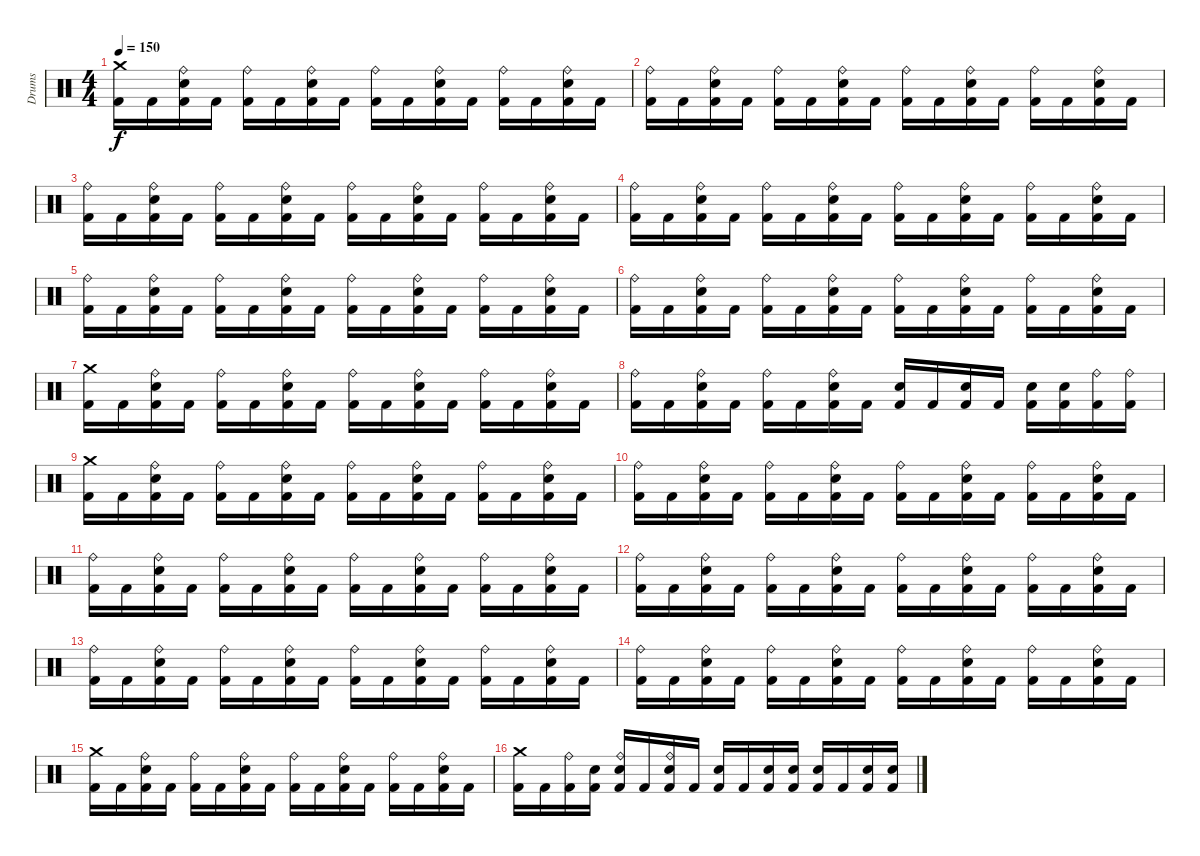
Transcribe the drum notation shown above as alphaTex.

\track ("Drums" "Drums") {instrument percussion}
\staff {score}
\articulation defaults
\ts (4 4)
\tempo 150
\clef neutral
\ks c
("Kick (hit) 2" "Crash medium (hit)").16{dy f} "Kick (hit) 2".16 ("Ride (bell)" "Kick (hit) 2" "Snare (hit) 2").16 "Kick (hit) 2".16 ("Ride (bell)" "Kick (hit) 2").16 "Kick (hit) 2".16 ("Ride (bell)" "Kick (hit) 2" "Snare (hit) 2").16 "Kick (hit) 2".16 ("Ride (bell)" "Kick (hit) 2").16 "Kick (hit) 2".16 ("Ride (bell)" "Kick (hit) 2" "Snare (hit) 2").16 "Kick (hit) 2".16 ("Ride (bell)" "Kick (hit) 2").16 "Kick (hit) 2".16 ("Ride (bell)" "Kick (hit) 2" "Snare (hit) 2").16 "Kick (hit) 2".16 |
("Ride (bell)" "Kick (hit) 2").16 "Kick (hit) 2".16 ("Ride (bell)" "Kick (hit) 2" "Snare (hit) 2").16 "Kick (hit) 2".16 ("Ride (bell)" "Kick (hit) 2").16 "Kick (hit) 2".16 ("Ride (bell)" "Kick (hit) 2" "Snare (hit) 2").16 "Kick (hit) 2".16 ("Ride (bell)" "Kick (hit) 2").16 "Kick (hit) 2".16 ("Ride (bell)" "Kick (hit) 2" "Snare (hit) 2").16 "Kick (hit) 2".16 ("Ride (bell)" "Kick (hit) 2").16 "Kick (hit) 2".16 ("Ride (bell)" "Kick (hit) 2" "Snare (hit) 2").16 "Kick (hit) 2".16 |
("Ride (bell)" "Kick (hit) 2").16 "Kick (hit) 2".16 ("Ride (bell)" "Kick (hit) 2" "Snare (hit) 2").16 "Kick (hit) 2".16 ("Ride (bell)" "Kick (hit) 2").16 "Kick (hit) 2".16 ("Ride (bell)" "Kick (hit) 2" "Snare (hit) 2").16 "Kick (hit) 2".16 ("Ride (bell)" "Kick (hit) 2").16 "Kick (hit) 2".16 ("Ride (bell)" "Kick (hit) 2" "Snare (hit) 2").16 "Kick (hit) 2".16 ("Ride (bell)" "Kick (hit) 2").16 "Kick (hit) 2".16 ("Ride (bell)" "Kick (hit) 2" "Snare (hit) 2").16 "Kick (hit) 2".16 |
("Ride (bell)" "Kick (hit) 2").16 "Kick (hit) 2".16 ("Ride (bell)" "Kick (hit) 2" "Snare (hit) 2").16 "Kick (hit) 2".16 ("Ride (bell)" "Kick (hit) 2").16 "Kick (hit) 2".16 ("Ride (bell)" "Kick (hit) 2" "Snare (hit) 2").16 "Kick (hit) 2".16 ("Ride (bell)" "Kick (hit) 2").16 "Kick (hit) 2".16 ("Ride (bell)" "Kick (hit) 2" "Snare (hit) 2").16 "Kick (hit) 2".16 ("Ride (bell)" "Kick (hit) 2").16 "Kick (hit) 2".16 ("Ride (bell)" "Kick (hit) 2" "Snare (hit) 2").16 "Kick (hit) 2".16 |
("Ride (bell)" "Kick (hit) 2").16 "Kick (hit) 2".16 ("Ride (bell)" "Kick (hit) 2" "Snare (hit) 2").16 "Kick (hit) 2".16 ("Ride (bell)" "Kick (hit) 2").16 "Kick (hit) 2".16 ("Ride (bell)" "Kick (hit) 2" "Snare (hit) 2").16 "Kick (hit) 2".16 ("Ride (bell)" "Kick (hit) 2").16 "Kick (hit) 2".16 ("Ride (bell)" "Kick (hit) 2" "Snare (hit) 2").16 "Kick (hit) 2".16 ("Ride (bell)" "Kick (hit) 2").16 "Kick (hit) 2".16 ("Ride (bell)" "Kick (hit) 2" "Snare (hit) 2").16 "Kick (hit) 2".16 |
("Ride (bell)" "Kick (hit) 2").16 "Kick (hit) 2".16 ("Ride (bell)" "Kick (hit) 2" "Snare (hit) 2").16 "Kick (hit) 2".16 ("Ride (bell)" "Kick (hit) 2").16 "Kick (hit) 2".16 ("Ride (bell)" "Kick (hit) 2" "Snare (hit) 2").16 "Kick (hit) 2".16 ("Ride (bell)" "Kick (hit) 2").16 "Kick (hit) 2".16 ("Ride (bell)" "Kick (hit) 2" "Snare (hit) 2").16 "Kick (hit) 2".16 ("Ride (bell)" "Kick (hit) 2").16 "Kick (hit) 2".16 ("Ride (bell)" "Kick (hit) 2" "Snare (hit) 2").16 "Kick (hit) 2".16 |
("Crash medium (hit)" "Kick (hit) 2").16 "Kick (hit) 2".16 ("Ride (bell)" "Kick (hit) 2" "Snare (hit) 2").16 "Kick (hit) 2".16 ("Ride (bell)" "Kick (hit) 2").16 "Kick (hit) 2".16 ("Ride (bell)" "Kick (hit) 2" "Snare (hit) 2").16 "Kick (hit) 2".16 ("Ride (bell)" "Kick (hit) 2").16 "Kick (hit) 2".16 ("Ride (bell)" "Kick (hit) 2" "Snare (hit) 2").16 "Kick (hit) 2".16 ("Ride (bell)" "Kick (hit) 2").16 "Kick (hit) 2".16 ("Ride (bell)" "Kick (hit) 2" "Snare (hit) 2").16 "Kick (hit) 2".16 |
("Ride (bell)" "Kick (hit) 2").16 "Kick (hit) 2".16 ("Ride (bell)" "Kick (hit) 2" "Snare (hit) 2").16 "Kick (hit) 2".16 ("Ride (bell)" "Kick (hit) 2").16 "Kick (hit) 2".16 ("Ride (bell)" "Kick (hit) 2" "Snare (hit) 2").16 "Kick (hit) 2".16 ("Snare (hit) 2" "Kick (hit) 2").16 "Kick (hit) 2".16 ("Kick (hit) 2" "Snare (hit) 2").16 "Kick (hit) 2".16 ("Snare (hit) 2" "Kick (hit) 2").16 ("Snare (hit) 2" "Kick (hit) 2").16 ("Ride (bell)" "Kick (hit) 2").16 ("Ride (bell)" "Kick (hit) 2").16 |
("Kick (hit) 2" "Crash medium (hit)").16 "Kick (hit) 2".16 ("Ride (bell)" "Kick (hit) 2" "Snare (hit) 2").16 "Kick (hit) 2".16 ("Ride (bell)" "Kick (hit) 2").16 "Kick (hit) 2".16 ("Ride (bell)" "Kick (hit) 2" "Snare (hit) 2").16 "Kick (hit) 2".16 ("Ride (bell)" "Kick (hit) 2").16 "Kick (hit) 2".16 ("Ride (bell)" "Kick (hit) 2" "Snare (hit) 2").16 "Kick (hit) 2".16 ("Ride (bell)" "Kick (hit) 2").16 "Kick (hit) 2".16 ("Ride (bell)" "Kick (hit) 2" "Snare (hit) 2").16 "Kick (hit) 2".16 |
("Ride (bell)" "Kick (hit) 2").16 "Kick (hit) 2".16 ("Ride (bell)" "Kick (hit) 2" "Snare (hit) 2").16 "Kick (hit) 2".16 ("Ride (bell)" "Kick (hit) 2").16 "Kick (hit) 2".16 ("Ride (bell)" "Kick (hit) 2" "Snare (hit) 2").16 "Kick (hit) 2".16 ("Ride (bell)" "Kick (hit) 2").16 "Kick (hit) 2".16 ("Ride (bell)" "Kick (hit) 2" "Snare (hit) 2").16 "Kick (hit) 2".16 ("Ride (bell)" "Kick (hit) 2").16 "Kick (hit) 2".16 ("Ride (bell)" "Kick (hit) 2" "Snare (hit) 2").16 "Kick (hit) 2".16 |
("Ride (bell)" "Kick (hit) 2").16 "Kick (hit) 2".16 ("Ride (bell)" "Kick (hit) 2" "Snare (hit) 2").16 "Kick (hit) 2".16 ("Ride (bell)" "Kick (hit) 2").16 "Kick (hit) 2".16 ("Ride (bell)" "Kick (hit) 2" "Snare (hit) 2").16 "Kick (hit) 2".16 ("Ride (bell)" "Kick (hit) 2").16 "Kick (hit) 2".16 ("Ride (bell)" "Kick (hit) 2" "Snare (hit) 2").16 "Kick (hit) 2".16 ("Ride (bell)" "Kick (hit) 2").16 "Kick (hit) 2".16 ("Ride (bell)" "Kick (hit) 2" "Snare (hit) 2").16 "Kick (hit) 2".16 |
("Ride (bell)" "Kick (hit) 2").16 "Kick (hit) 2".16 ("Ride (bell)" "Kick (hit) 2" "Snare (hit) 2").16 "Kick (hit) 2".16 ("Ride (bell)" "Kick (hit) 2").16 "Kick (hit) 2".16 ("Ride (bell)" "Kick (hit) 2" "Snare (hit) 2").16 "Kick (hit) 2".16 ("Ride (bell)" "Kick (hit) 2").16 "Kick (hit) 2".16 ("Ride (bell)" "Kick (hit) 2" "Snare (hit) 2").16 "Kick (hit) 2".16 ("Ride (bell)" "Kick (hit) 2").16 "Kick (hit) 2".16 ("Ride (bell)" "Kick (hit) 2" "Snare (hit) 2").16 "Kick (hit) 2".16 |
("Ride (bell)" "Kick (hit) 2").16 "Kick (hit) 2".16 ("Ride (bell)" "Kick (hit) 2" "Snare (hit) 2").16 "Kick (hit) 2".16 ("Ride (bell)" "Kick (hit) 2").16 "Kick (hit) 2".16 ("Ride (bell)" "Kick (hit) 2" "Snare (hit) 2").16 "Kick (hit) 2".16 ("Ride (bell)" "Kick (hit) 2").16 "Kick (hit) 2".16 ("Ride (bell)" "Kick (hit) 2" "Snare (hit) 2").16 "Kick (hit) 2".16 ("Ride (bell)" "Kick (hit) 2").16 "Kick (hit) 2".16 ("Ride (bell)" "Kick (hit) 2" "Snare (hit) 2").16 "Kick (hit) 2".16 |
("Ride (bell)" "Kick (hit) 2").16 "Kick (hit) 2".16 ("Ride (bell)" "Kick (hit) 2" "Snare (hit) 2").16 "Kick (hit) 2".16 ("Ride (bell)" "Kick (hit) 2").16 "Kick (hit) 2".16 ("Ride (bell)" "Kick (hit) 2" "Snare (hit) 2").16 "Kick (hit) 2".16 ("Ride (bell)" "Kick (hit) 2").16 "Kick (hit) 2".16 ("Ride (bell)" "Kick (hit) 2" "Snare (hit) 2").16 "Kick (hit) 2".16 ("Ride (bell)" "Kick (hit) 2").16 "Kick (hit) 2".16 ("Ride (bell)" "Kick (hit) 2" "Snare (hit) 2").16 "Kick (hit) 2".16 |
("Crash medium (hit)" "Kick (hit) 2").16 "Kick (hit) 2".16 ("Ride (bell)" "Kick (hit) 2" "Snare (hit) 2").16 "Kick (hit) 2".16 ("Ride (bell)" "Kick (hit) 2").16 "Kick (hit) 2".16 ("Ride (bell)" "Kick (hit) 2" "Snare (hit) 2").16 "Kick (hit) 2".16 ("Ride (bell)" "Kick (hit) 2").16 "Kick (hit) 2".16 ("Ride (bell)" "Kick (hit) 2" "Snare (hit) 2").16 "Kick (hit) 2".16 ("Ride (bell)" "Kick (hit) 2").16 "Kick (hit) 2".16 ("Ride (bell)" "Kick (hit) 2" "Snare (hit) 2").16 "Kick (hit) 2".16 |
("Crash medium (hit)" "Kick (hit) 2").16 "Kick (hit) 2".16 ("Ride (bell)" "Kick (hit) 2").16 ("Snare (hit) 2" "Kick (hit) 2").16 ("Ride (bell)" "Snare (hit) 2" "Kick (hit) 2").16 "Kick (hit) 2".16 ("Ride (bell)" "Snare (hit) 2" "Kick (hit) 2").16 "Kick (hit) 2".16 ("Snare (hit) 2" "Kick (hit) 2").16 "Kick (hit) 2".16 ("Snare (hit) 2" "Kick (hit) 2").16 ("Snare (hit) 2" "Kick (hit) 2").16 ("Snare (hit) 2" "Kick (hit) 2").16 "Kick (hit) 2".16 ("Snare (hit) 2" "Kick (hit) 2").16 ("Snare (hit) 2" "Kick (hit) 2").16
